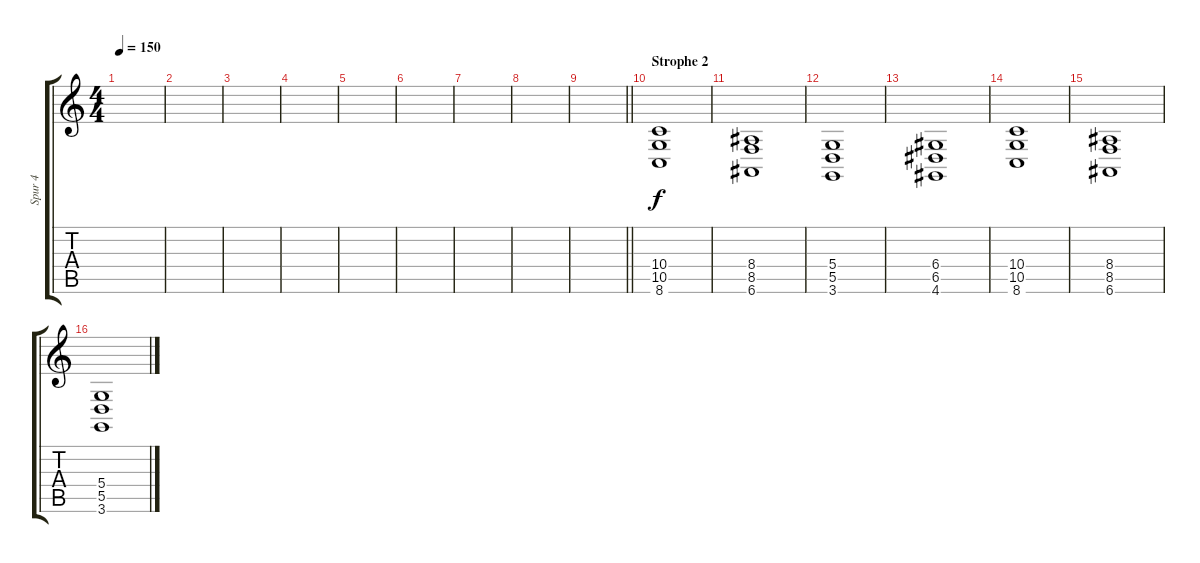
\track ("Spur 4" "Spur 4") {instrument lead8bassandlead}
\staff {score tabs}
\tuning (E4 B3 G3 D3 A2 E2) {hide}
\ts (4 4)
\tempo 150
\clef g2
\ks c
|
|
|
|
|
|
|
|
\barLineRight lightlight
|
\section ("" "Strophe 2")
(10.4 10.5 8.6).1 |
(8.4 8.5 6.6).1 |
(5.4 5.5 3.6).1 |
(6.4 6.5 4.6).1 |
(10.4 10.5 8.6).1 |
(8.4 8.5 6.6).1 |
(5.4 5.5 3.6).1
